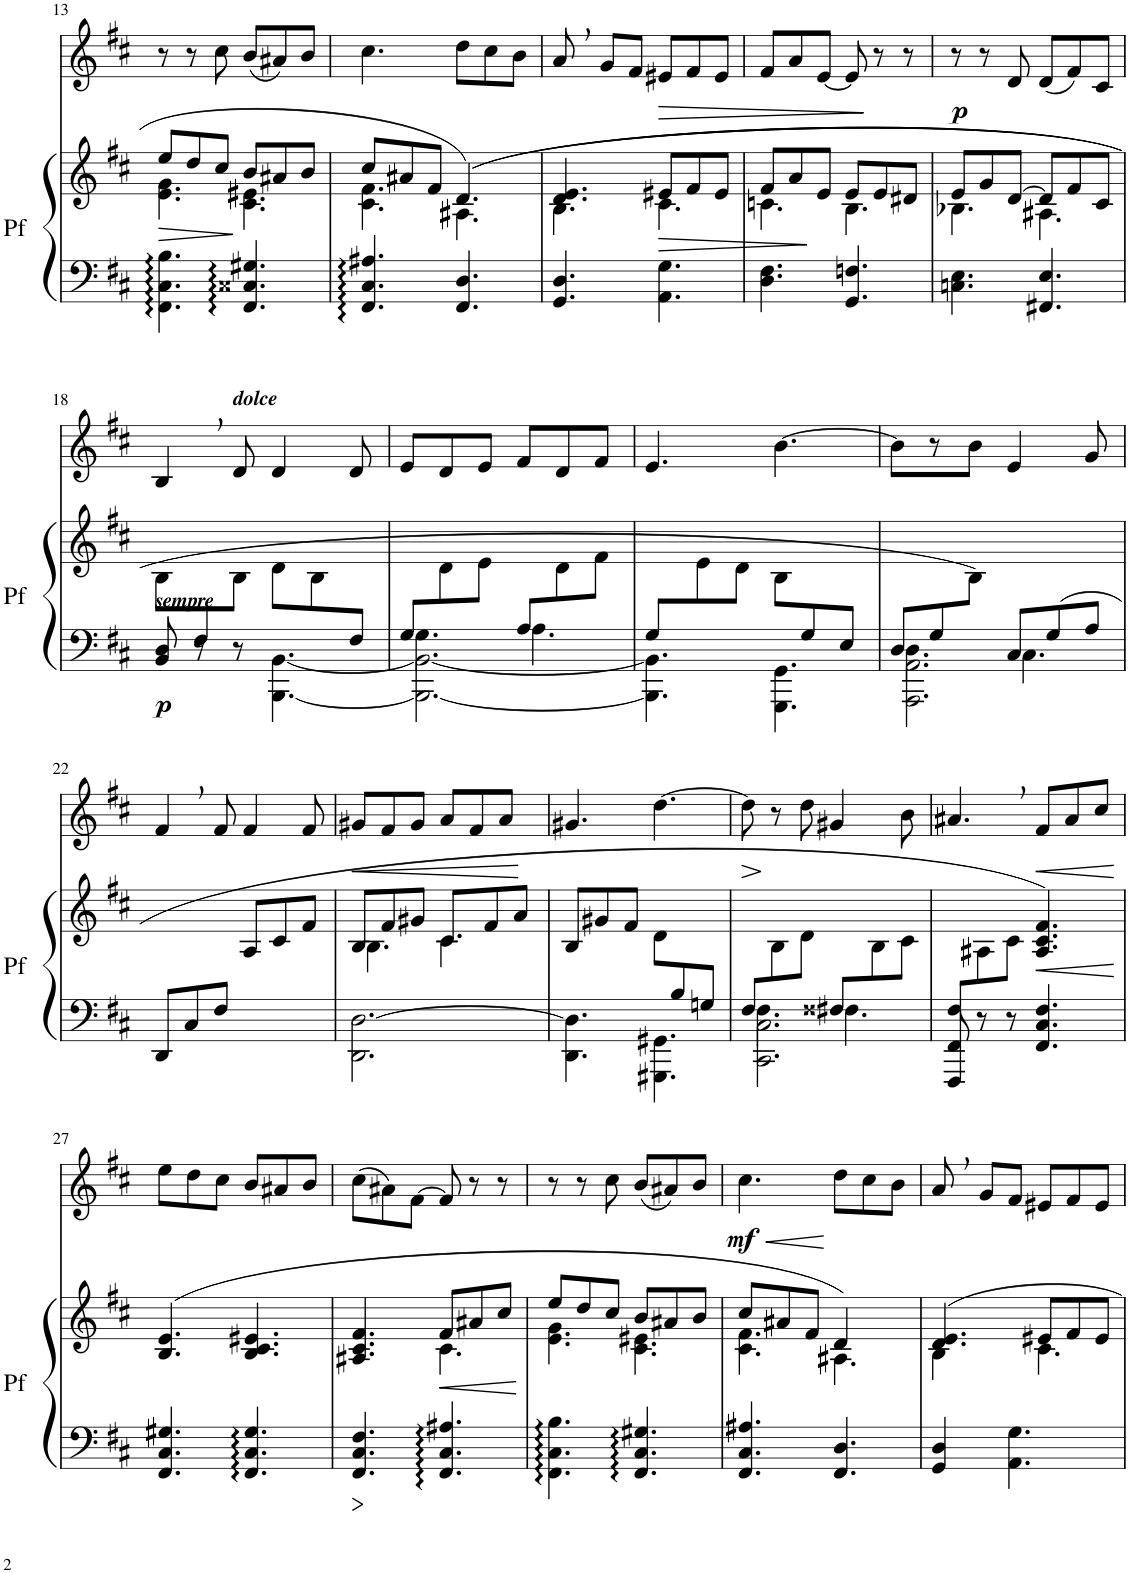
**kern	**kern	**dynam	**kern	**dynam
*part2	*part2	*part2	*part1	*part1
*staff3	*staff2	*staff2/3	*staff1	*staff1
*I"Piano	*	*	*I"Oboe	*
*	*	*	*I'Ob	*
!!LO:PB:g=z
*clefF4	*clefG2	*	*clefG2	*
*k[f#c#]	*k[f#c#]	*	*k[f#c#]	*
*D:	*D:	*	*D:	*
*M6/8	*M6/8	*	*M6/8	*
=13	=13	=13	=13	=13
!	!	!LO:HP:b	!	!
*	*^	*	*	*
4.FF#\ 4.C#\ 4.B\	8ee/L	4.e\ 4.g\	>	8r	.
.	8dd/	.	.	8r	.
.	8cc#/J	.	.	8cc#\	.
4.FF#/ 4.C##X/ 4.G#X/	8b/L	4.c#\ 4.e#X\	]	(<8b/L	.
.	8a#X/	.	.	8a#X/)	.
.	8b/J	.	.	8b/J	.
=14	=14	=14	=14	=14	=14
4.FF#/ 4.C#/ 4.A#X/	8cc#/L	4.c#\ 4.f#\	.	4.cc#\	.
.	8a#X/	.	.	.	.
.	8f#/J	.	.	.	.
4.FF#/ 4.D/	(>4.d/	4.A#X\	.	8dd\L	.
.	.	.	.	8cc#\	.
.	.	.	.	8b\J	.
=15	=15	=15	=15	=15	=15
4.GG/ 4.D/	4.d/ 4.e/	4.B\	.	8a,/	.
.	.	.	.	8g/L	.
.	.	.	.	8f#/J	.
!	!	!	!LO:HP:b	!	!LO:HP:b
4.AA\ 4.G\	8e#X/L	4.c#\	>	8e#X/L	>
.	8f#/	.	.	8f#/	.
.	8e#/J	.	.	8e#/J	.
=16	=16	=16	=16	=16	=16
4.D\ 4.F#\	8f#/L	4.cn\	.	8f#/L	.
.	8a/	.	.	8a/	.
.	8e/J	.	]	[8e/J	.
4.GG/ 4.Fn/	8e/L	4.B\	.	8e/]	.
.	8e/	.	.	8r	]
.	8d#X/J	.	.	8r	.
=17	=17	=17	=17	=17	=17
!	!	!	!	!	!LO:DY:b
4.Cn\ 4.E\	8e/L	4.B-X\	.	8r	p
.	8g/	.	.	8r	.
.	[>8d/J	.	.	8d/	.
4.FF#X/ 4.E/	8d/L]	4.A#X\	.	(<8d/L	.
.	8f#/	.	.	8f#/)	.
.	8c#/J	.	.	8c#/J	.
*	*v	*v	*	*	*
!!LO:LB:g=z
=18	=18	=18	=18	=18
*^	*	*	*	*
!LO:TX:a:Bi:t=sempre	!	!	!	!	!
!	!	!	!LO:DY:b=2	!	!
8ryy	8BB/ 8D/	8B\L	p	4B,/	.
8F#/	8r	8ryy	.	.	.
!	!	!	!	!LO:TX:a:Bi:t=dolce	!
4.ryy	8r	8B\J	.	8d/	.
.	[4.BBB\ [4.BB\	8d\L	.	4d/	.
.	.	8B\	.	.	.
8F#/J	.	8ryy	.	8d/	.
=19	=19	=19	=19	=19	=19
*	*^	*	*	*	*
8G/L	2.BBB\_ 2.BB\_	4.G\	8ryy	.	8e/L	.
4ryy	.	.	8d\	.	8d/	.
.	.	.	8e\J	.	8e/J	.
8A/L	.	4.A\	8ryy	.	8f#/L	.
4ryy	.	.	8d\	.	8d/	.
.	.	.	8f#\J	.	8f#/J	.
*	*v	*v	*	*	*	*
=20	=20	=20	=20	=20	=20
8G/L	4.BBB\] 4.BB\]	8ryy	.	4.e/	.
4.ryy	.	8e\	.	.	.
.	.	8d\J	.	.	.
.	4.GGG\ 4.GG\	8B\L	.	[4.b\	.
8G/	.	4ryy	.	.	.
8E/J	.	.	.	.	.
=21	=21	=21	=21	=21	=21
*	*^	*	*	*	*
8D/L	2.AAA\ 2.AA\	4.D\	4ryy	.	8b\L]	.
8G/	.	.	.	.	8r	.
8ryy	.	.	8B\J)	.	8b\J	.
8C#/L	.	4.C#\	4.ryy	.	4e/	.
(>8G/	.	.	.	.	.	.
8A/J	.	.	.	.	8g/	.
*v	*v	*v	*	*	*	*
!!LO:LB:g=z
=22	=22	=22	=22	=22
8DD/L	4.ryy	.	4f#,/	.
8C#/	.	.	.	.
8F#/J	.	.	8f#/	.
4.ryy	8A/L	.	4f#/	.
.	8c#/	.	.	.
.	8f#/J	.	8f#/	.
=23	=23	=23	=23	=23
*	*^	*	*	*
!	!	!	!	!	!LO:HP:b
2.DD\ [2.D\	8B/L	4.B\	.	8g#X/L	<
.	8f#/	.	.	8f#/	.
.	8g#X/J	.	.	8g#/J	.
.	8.c#/L	4.c#\	.	8a/L	.
.	.	.	.	8f#/	.
.	8f#/	.	.	.	.
.	.	.	.	8a/J	.
.	[16a/J	.	.	.	.
16ryy	16ryy	16ryy	.	16ryy	[
*	*v	*v	*	*	*
=24	=24	=24	=24	=24
*^	*	*	*	*
2ryy	4.DD\ 4.D\]	8B/L	.	4.g#X/	.
.	.	16a/J]	.	.	.
.	.	8g#X/	.	.	.
.	.	8f#/J	.	.	.
.	4.GGG#X\ 4.GG#X\	.	.	[4.dd\	.
.	.	8d\L	.	.	.
8B/	.	.	.	.	.
.	.	8.ryy	.	.	.
8Gn/J	.	.	.	.	.
=25	=25	=25	=25	=25	=25
*	*^	*	*	*	*
!	!	!	!	!	!	!LO:HP:b
8F#/L	2.CC#\ 2.C#\	4.F#\	8ryy	.	8dd\]	>
4ryy	.	.	8B\	.	8r	]
.	.	.	8d\J	.	8dd\	.
8F##X/L	.	4.F#X\	8ryy	.	4g#X/	.
4ryy	.	.	8B\	.	.	.
.	.	.	8c#\J	.	8b\	.
*	*v	*v	*	*	*	*
=26	=26	=26	=26	=26	=26
8F#/L	8FFF#/ 8FF#/	8ryy	.	4.a#X,/	.
2ryy	8r	8A#X\	.	.	.
.	8r	8c#\J	.	.	.
!	!	!	!LO:HP:b	!	!LO:HP:b
.	4.FF#/ 4.C#/ 4.F#/	4.A#/ 4.c#/ 4.f#/)	<	8f#/L	<
.	.	.	.	8a#/	.
8ryy	.	.	.	8cc#/J	.
*v	*v	*	*	*	*
.	.	[	.	[
!!LO:LB:g=z
=27	=27	=27	=27	=27
4.FF#/ 4.C#/ 4.G#X/	(>4.B/ 4.e/	.	8ee\L	.
.	.	.	8dd\	.
.	.	.	8cc#\J	.
4.FF#/ 4.C#/ 4.G#/	4.B/ 4.c#/ 4.e#X/	.	8b/L	.
.	.	.	8a#X/	.
.	.	.	8b/J	.
=28	=28	=28	=28	=28
*	*^	*	*	*
4.FF#/ 4.C#/ 4.F#/	4.A#X/ 4.c#/ 4.f#/	4.ryy	.	(>8cc#\L	.
.	.	.	.	8a#X\)	.
.	.	.	.	[8f#\J	.
!	!	!	!LO:HP:b	!	!
4.FF#/ 4.C#/ 4.A#X/	8f#/L	4.c#\	<	8f#/]	.
.	8a#X/	.	.	8r	.
.	8cc#/J	.	.	8r	.
*	*v	*v	*	*	*
.	.	[	.	.
=29	=29	=29	=29	=29
*	*^	*	*	*
4.FF#\ 4.C#\ 4.B\	8ee/L	4.e\ 4.g\	.	8r	.
.	8dd/	.	.	8r	.
.	8cc#/J	.	.	8cc#\	.
4.FF#/ 4.C#/ 4.G#X/	8b/L	4.c#\ 4.e#X\	.	(<8b/L	.
.	8a#X/	.	.	8a#X/)	.
.	8b/J	.	.	8b/J	.
=30	=30	=30	=30	=30	=30
!	!	!	!	!	!LO:HP:b
!	!	!	!	!	!LO:DY:n=1:b
4.FF#/ 4.C#/ 4.A#X/	8cc#/L	4.c#\ 4.f#\	.	4.cc#\	< mf
.	8a#X/	.	.	.	.
.	8f#/J	.	.	.	.
4.FF#/ 4.D/	4d/)	4.A#X\	.	8dd\L	[
.	.	.	.	8cc#\	.
.	8ryy	.	.	8b\J	.
=31	=31	=31	=31	=31	=31
4GG/ 4D/	4.d/ 4.e/	4B\	.	8a,/	.
.	.	.	.	8g/L	.
4.AA\ 4.G\	.	8ryy	.	8f#/J	.
.	8e#X/L	4.c#\	.	8e#X/L	.
.	8f#/	.	.	8f#/	.
8ryy	8e#/J	.	.	8e#/J	.
*	*v	*v	*	*	*
=	=	=	=	=
*-	*-	*-	*-	*-
